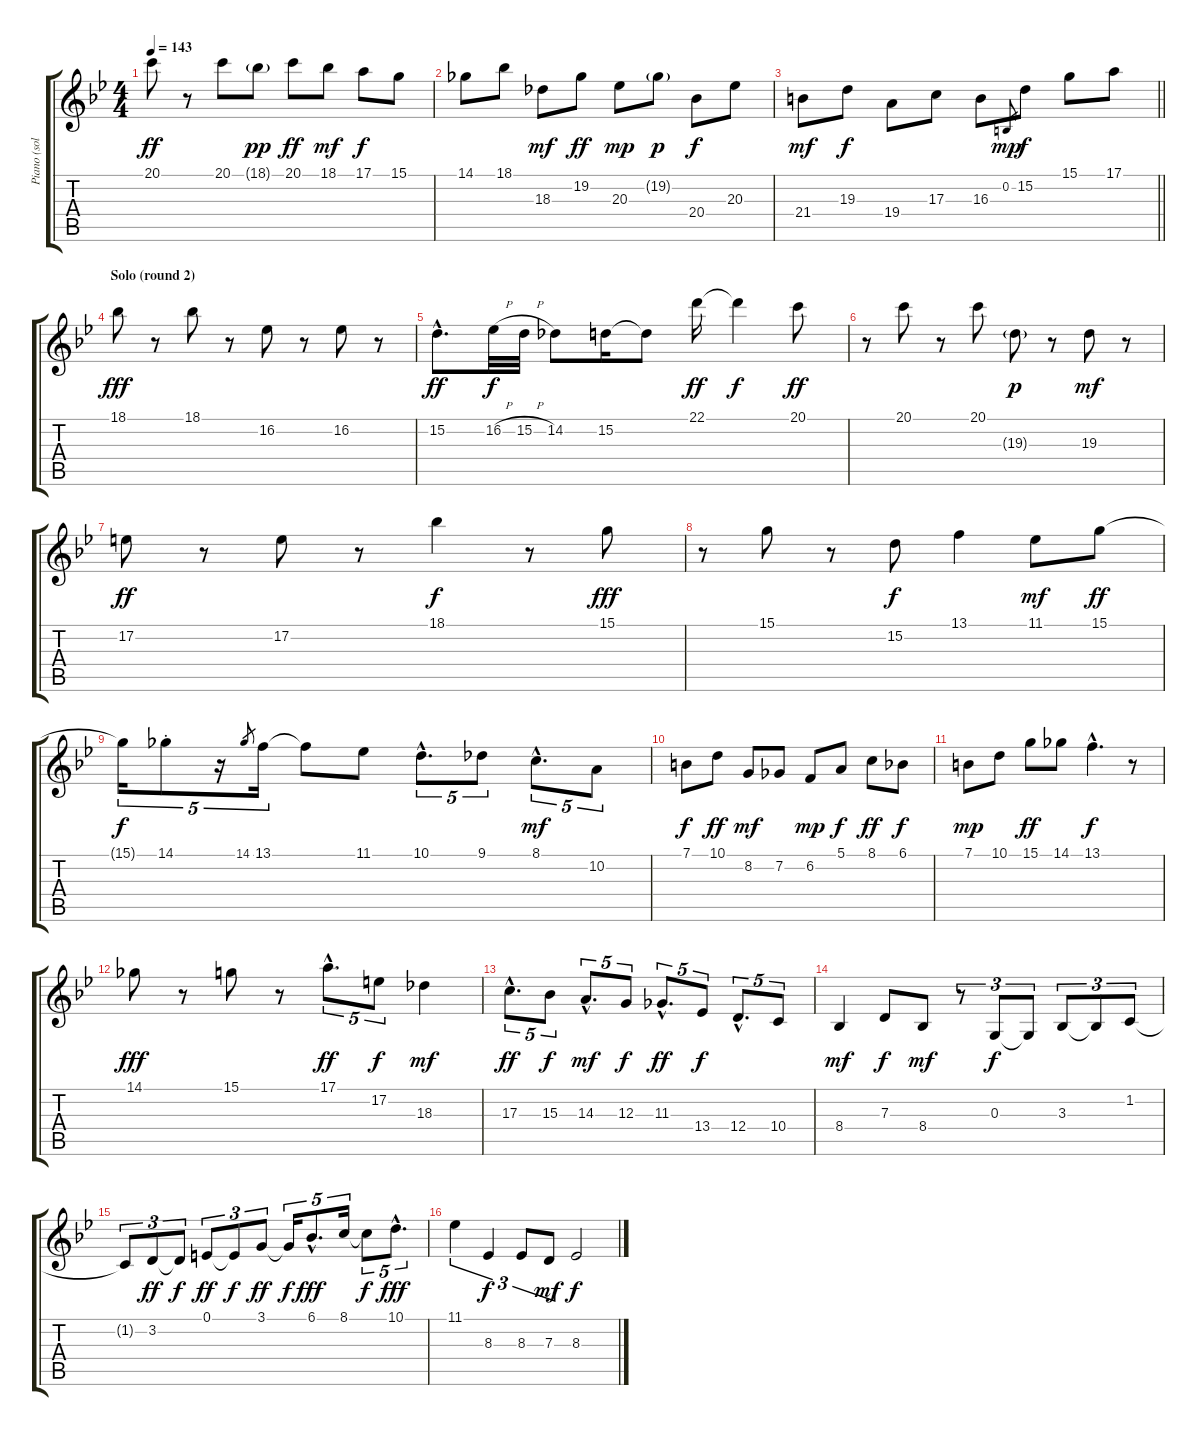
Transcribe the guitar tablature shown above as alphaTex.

\track ("Piano (solo+coda)" "Piano (sol") {instrument brightacousticpiano}
\staff {score tabs}
\tuning (E4 B3 G3 D3 A2 E2) {hide}
\ts (4 4)
\tempo 143
\clef g2
\ks gminor
20.1.8{dy ff} r.8 20.1.8 18.1{g}.8{dy pp} 20.1.8{dy ff} 18.1.8{dy mf} 17.1.8{dy f} 15.1.8 |
14.1.8 18.1.8 18.3.8{dy mf} 19.2.8{dy ff} 20.3.8{dy mp} 19.2{g}.8{dy p} 20.4.8{dy f} 20.3.8 |
\barLineRight lightlight
21.4.8{dy mf} 19.3.8{dy f} 19.4.8 17.3.8 16.3.8 0.2.8{gr dy mp} 15.2.8{dy f} 15.1.8 17.1.8 |
\section ("" "Solo (round 2)")
18.1.8{dy fff} r.8 18.1.8 r.8 16.2.8 r.8 16.2.8 r.8 |
15.2{hac}.8{d dy ff} 16.2{h}.32{dy f} 15.2{h}.32 14.2.8 15.2.16 15.2{t}.8 22.1.16{dy ff} 22.1{t}.4{dy f} 20.1.8{dy ff} |
r.8 20.1.8 r.8 20.1.8 19.3{g}.8{dy p} r.8 19.3.8{dy mf} r.8 |
17.2.8{dy ff} r.8 17.2.8 r.8 18.1.4{dy f} r.8 15.1.8{dy fff} |
r.8 15.1.8 r.8 15.2.8{dy f} 13.1.4 11.1.8{dy mf} 15.1.8{dy ff} |
15.1{t}.16{tu (5 4) dy f} 14.1{st}.8{tu (5 4)} r.16{tu (5 4)} 14.1.8{gr} 13.1.16{tu (5 4)} 13.1{t}.8 11.1.8 10.1{hac}.8{d tu (5 4)} 9.1.8{tu (5 4)} 8.1{hac}.8{d tu (5 4) dy mf} 10.2.8{tu (5 4)} |
7.1.8{dy f} 10.1.8{dy ff} 8.2.8{dy mf} 7.2.8 6.2.8{dy mp} 5.1.8{dy f} 8.1.8{dy ff} 6.1.8{dy f} |
7.1.8{dy mp} 10.1.8 15.1.8{dy ff} 14.1.8 13.1{hac}.4{d dy f} r.8 |
14.1.8{dy fff} r.8 15.1.8 r.8 17.1{hac}.8{d tu (5 4) dy ff} 17.2.8{tu (5 4) dy f} 18.3.4{dy mf} |
17.3{hac}.8{d tu (5 4) dy ff} 15.3.8{tu (5 4) dy f} 14.3{hac}.8{d tu (5 4) dy mf} 12.3.8{tu (5 4) dy f} 11.3{hac}.8{d tu (5 4) dy ff} 13.4.8{tu (5 4) dy f} 12.4{hac}.8{d tu (5 4)} 10.4.8{tu (5 4)} |
8.4.4{dy mf} 7.3.8{dy f} 8.4.8{dy mf} r.8{tu (3 2)} 0.3.8{tu (3 2) dy f} 0.3{t}.8{tu (3 2)} 3.3.8{tu (3 2)} 3.3{t}.8{tu (3 2)} 1.2.8{tu (3 2)} |
1.2{t}.8{tu (3 2)} 3.2.8{tu (3 2) dy ff} 3.2{t}.8{tu (3 2) dy f} 0.1.8{tu (3 2) dy ff} 0.1{t}.8{tu (3 2) dy f} 3.1.8{tu (3 2) dy ff} 3.1{t}.16{tu (5 4) dy f} 6.1{hac}.8{d tu (5 4) dy fff} 8.1.16{tu (5 4)} 8.1{t}.8{tu (5 4) dy f} 10.1{hac}.8{d tu (5 4) dy fff} |
11.1.4{tu (3 2)} 8.3.4{tu (3 2) dy f} 8.3.8{tu (3 2)} 7.3.8{tu (3 2) dy mf} 8.3.2{dy f}
